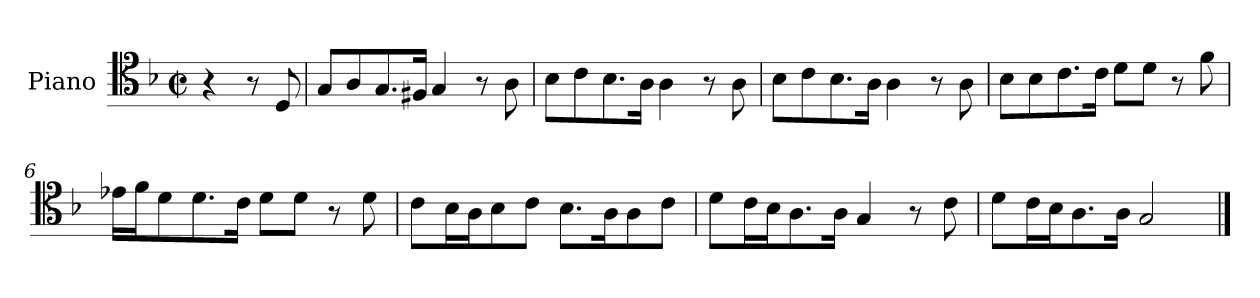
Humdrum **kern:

**kern
*part1
*staff1
*I"Piano
*I'Pno.
*clefC4
*k[b-]
*M2/2
*met(c|)
=1
4r
8r
8D/
=2
8G/L
8A/
8.G/
16F#X/Jk
4G/
8r
8A\
=3
8B-\L
8c\
8.B-\
16A\Jk
4A\
8r
8A\
=4
8B-\L
8c\
8.B-\
16A\Jk
4A\
8r
8A\
=5
8B-\L
8B-\
8.c\
16c\Jk
8d\L
8d\J
8r
8f\
!!LO:LB:g=z
=6
16e-X\LL
16f\J
8d\
8.d\
16c\Jk
8d\L
8d\J
8r
8d\
=7
8c\L
16B-\L
16A\J
8B-\
8c\J
8.B-\L
16A\K
8A\
8c\J
=8
8d\L
16c\L
16B-\J
8.A\
16A\Jk
4G/
8r
8c\
=9
8d\L
16c\L
16B-\J
8.A\
16A\Jk
2G/
==
*-
